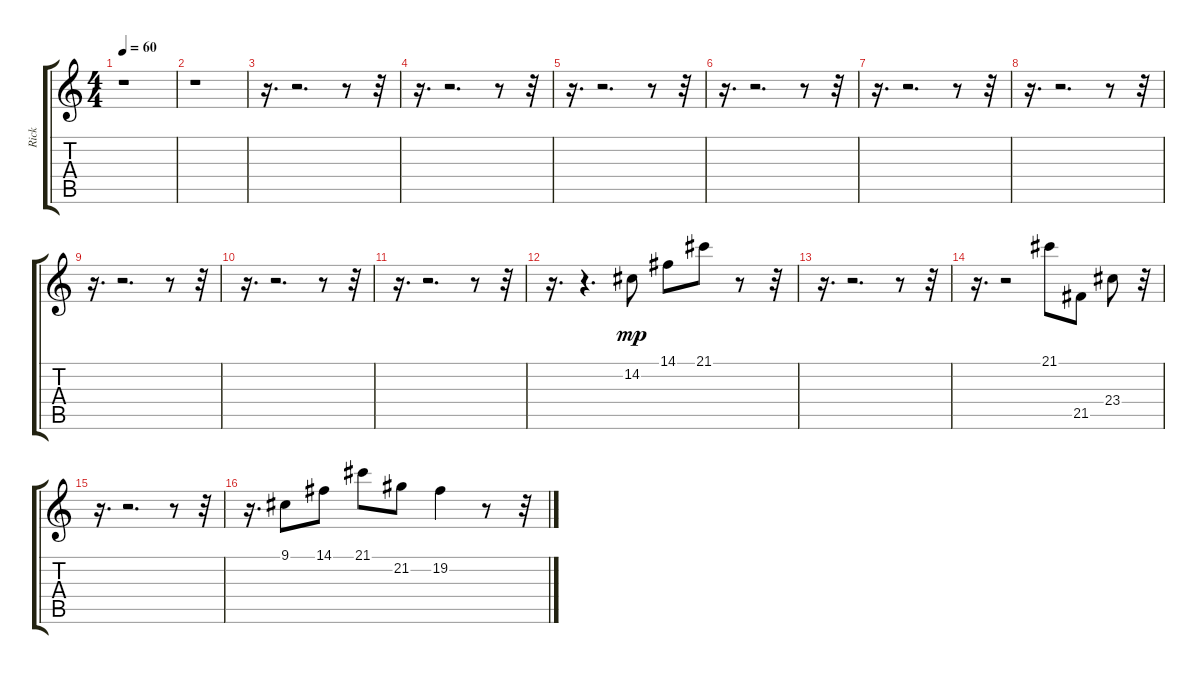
\track ("Rick" "Rick") {instrument acousticgrandpiano}
\staff {score tabs}
\tuning (E4 B3 G3 D3 A2 E2) {hide}
\ts (4 4)
\tempo 60
\clef g2
\ks c
r.1{dy mp instrument acousticgrandpiano} |
r.1 |
r.16{d} r.2{d instrument acousticgrandpiano} r.8 r.32 |
r.16{d} r.2{d} r.8 r.32 |
r.16{d} r.2{d} r.8 r.32 |
r.16{d} r.2{d} r.8 r.32 |
r.16{d} r.2{d} r.8 r.32 |
r.16{d} r.2{d} r.8 r.32 |
r.16{d} r.2{d} r.8 r.32 |
r.16{d} r.2{d} r.8 r.32 |
r.16{d} r.2{d} r.8 r.32 |
r.16{d} r.4{d} 14.2.8 14.1.8 21.1.8 r.8 r.32 |
r.16{d} r.2{d} r.8 r.32 |
r.16{d} r.2 21.1.8 21.5.8 23.4.8 r.32 |
r.16{d} r.2{d} r.8 r.32 |
r.16{d} 9.1.8 14.1.8 21.1.8 21.2.8 19.2.4 r.8 r.32
